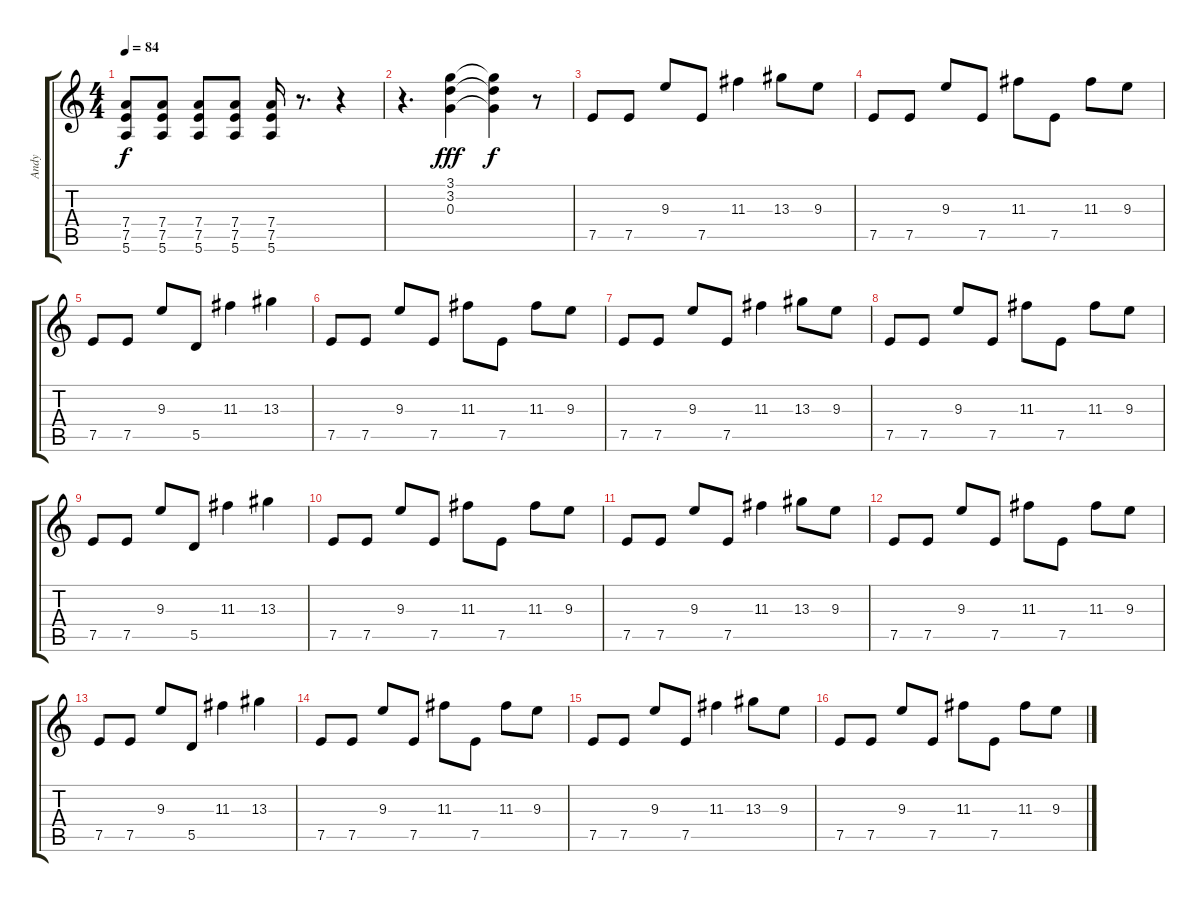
\track ("Andy" "Andy") {instrument acousticguitarsteel}
\staff {score tabs}
\tuning (E4 B3 G3 D3 A2 E2) {hide}
\ts (4 4)
\tempo 84
\clef g2
\ks c
(7.4 7.5 5.6).8{dy f} (7.4 7.5 5.6).8 (7.4 7.5 5.6).8 (7.4 7.5 5.6).8 (7.4 7.5 5.6).16 r.8{d} r.4 |
r.4{d} (3.1 3.2 0.3).4{dy fff instrument acousticguitarsteel} (3.1{t} 3.2{t} 0.3{t}).4{dy f} r.8 |
7.5.8{instrument overdrivenguitar} 7.5.8 9.3.8 7.5.8 11.3.4 13.3.8 9.3.8 |
7.5.8 7.5.8 9.3.8 7.5.8 11.3.8 7.5.8 11.3.8 9.3.8 |
7.5.8 7.5.8 9.3.8 5.5.8 11.3.4 13.3.4 |
7.5.8 7.5.8 9.3.8 7.5.8 11.3.8 7.5.8 11.3.8 9.3.8 |
7.5.8 7.5.8 9.3.8 7.5.8 11.3.4 13.3.8 9.3.8 |
7.5.8 7.5.8 9.3.8 7.5.8 11.3.8 7.5.8 11.3.8 9.3.8 |
7.5.8 7.5.8 9.3.8 5.5.8 11.3.4 13.3.4 |
7.5.8 7.5.8 9.3.8 7.5.8 11.3.8 7.5.8 11.3.8 9.3.8 |
7.5.8 7.5.8 9.3.8 7.5.8 11.3.4 13.3.8 9.3.8 |
7.5.8 7.5.8 9.3.8 7.5.8 11.3.8 7.5.8 11.3.8 9.3.8 |
7.5.8 7.5.8 9.3.8 5.5.8 11.3.4 13.3.4 |
7.5.8 7.5.8 9.3.8 7.5.8 11.3.8 7.5.8 11.3.8 9.3.8 |
7.5.8 7.5.8 9.3.8 7.5.8 11.3.4 13.3.8 9.3.8 |
7.5.8 7.5.8 9.3.8 7.5.8 11.3.8 7.5.8 11.3.8 9.3.8
